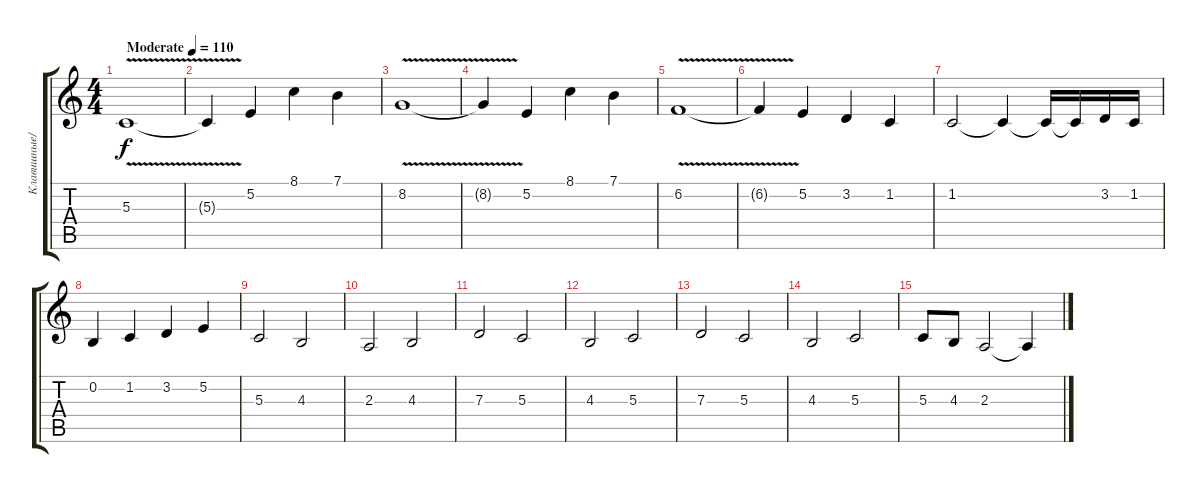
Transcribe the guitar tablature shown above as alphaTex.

\track ("Клавишные/Голос" "Клавишные/") {instrument flute}
\staff {score tabs}
\tuning (E4 B3 G3 D3 A2 E2) {hide}
\ts (4 4)
\tempo (110 "Moderate")
\clef g2
\ks c
5.3{v}.1{dy f instrument flute} |
5.3{t}.4 5.2.4 8.1.4 7.1.4 |
8.2{v}.1 |
8.2{t}.4 5.2.4 8.1.4 7.1.4 |
6.2{v}.1 |
6.2{t}.4 5.2.4 3.2.4 1.2.4 |
1.2.2 1.2{t}.4 1.2{t}.16 1.2{t}.16 3.2.16 1.2.16 |
0.2.4 1.2.4 3.2.4 5.2.4 |
5.3.2 4.3.2 |
2.3.2 4.3.2 |
7.3.2 5.3.2 |
4.3.2 5.3.2 |
7.3.2 5.3.2 |
4.3.2 5.3.2 |
5.3.8 4.3.8 2.3.2 2.3{t}.4
